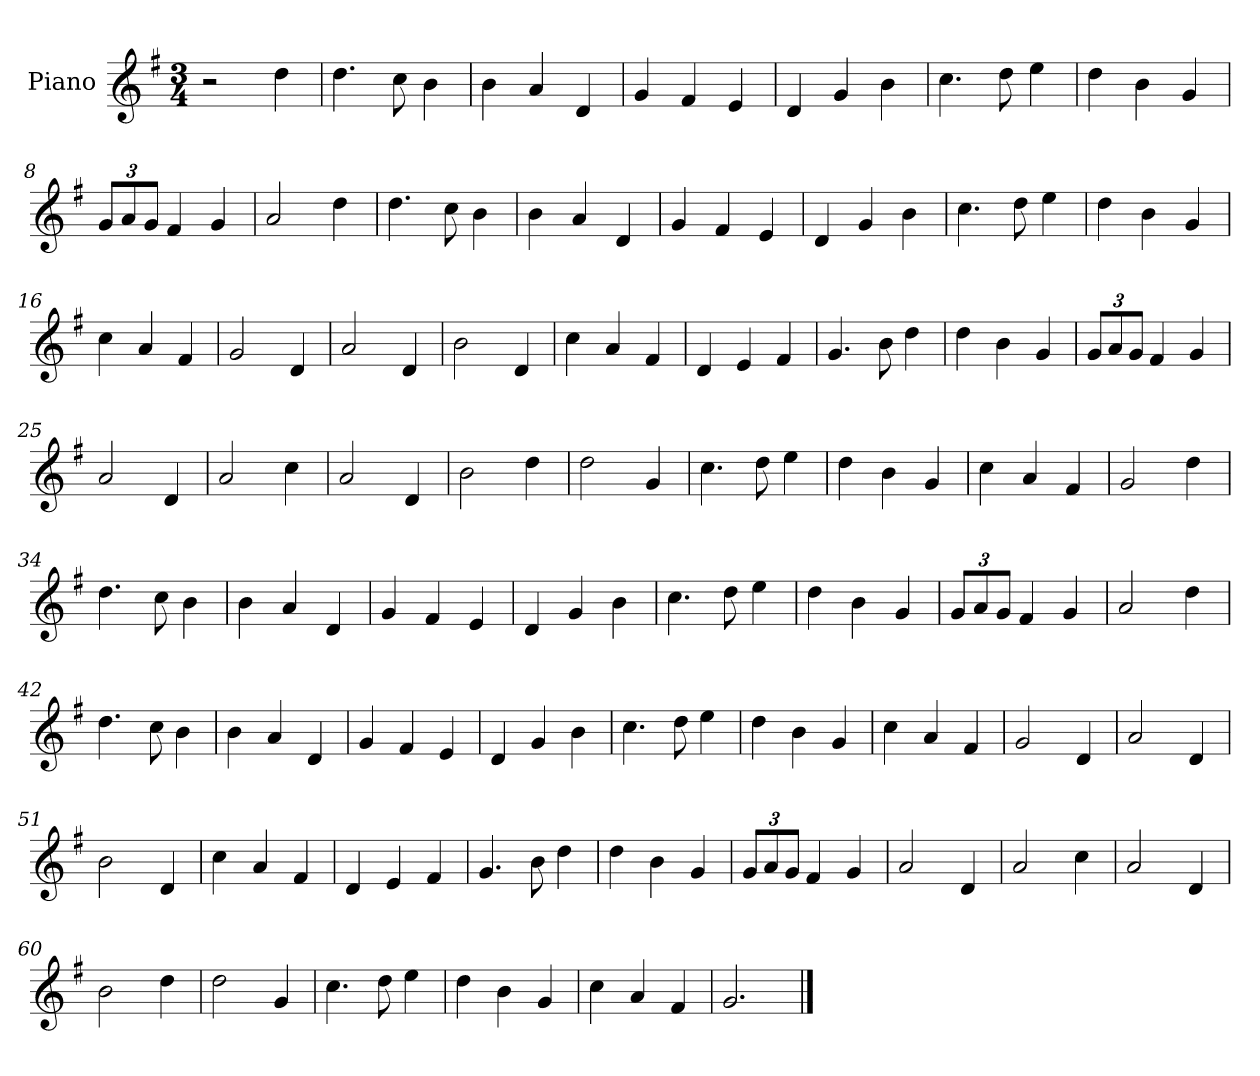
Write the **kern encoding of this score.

**kern
*part1
*staff1
*I"Piano
*I'Pno
*clefG2
*k[f#]
*M3/4
=1
2r
4dd\
=2
4.dd\
8cc\
4b\
=3
4b\
4a/
4d/
=4
4g/
4f#/
4e/
=5
4d/
4g/
4b\
=6
4.cc\
8dd\
4ee\
=7
4dd\
4b\
4g/
=8
*Xbrackettup
12g/L
12a/
12g/J
4f#/
4g/
=9
2a/
4dd\
=10
4.dd\
8cc\
4b\
=11
4b\
4a/
4d/
=12
4g/
4f#/
4e/
=13
4d/
4g/
4b\
=14
4.cc\
8dd\
4ee\
=15
4dd\
4b\
4g/
=16
4cc\
4a/
4f#/
=17
2g/
4d/
=18
2a/
4d/
=19
2b\
4d/
=20
4cc\
4a/
4f#/
=21
4d/
4e/
4f#/
=22
4.g/
8b\
4dd\
=23
4dd\
4b\
4g/
=24
12g/L
12a/
12g/J
4f#/
4g/
=25
2a/
4d/
=26
2a/
4cc\
=27
2a/
4d/
=28
2b\
4dd\
=29
2dd\
4g/
=30
4.cc\
8dd\
4ee\
=31
4dd\
4b\
4g/
=32
4cc\
4a/
4f#/
=33
2g/
4dd\
=34
4.dd\
8cc\
4b\
=35
4b\
4a/
4d/
=36
4g/
4f#/
4e/
=37
4d/
4g/
4b\
=38
4.cc\
8dd\
4ee\
=39
4dd\
4b\
4g/
=40
12g/L
12a/
12g/J
4f#/
4g/
=41
2a/
4dd\
=42
4.dd\
8cc\
4b\
=43
4b\
4a/
4d/
=44
4g/
4f#/
4e/
=45
4d/
4g/
4b\
=46
4.cc\
8dd\
4ee\
=47
4dd\
4b\
4g/
=48
4cc\
4a/
4f#/
=49
2g/
4d/
=50
2a/
4d/
=51
2b\
4d/
=52
4cc\
4a/
4f#/
=53
4d/
4e/
4f#/
=54
4.g/
8b\
4dd\
=55
4dd\
4b\
4g/
=56
12g/L
12a/
12g/J
4f#/
4g/
=57
2a/
4d/
=58
2a/
4cc\
=59
2a/
4d/
=60
2b\
4dd\
=61
2dd\
4g/
=62
4.cc\
8dd\
4ee\
=63
4dd\
4b\
4g/
=64
4cc\
4a/
4f#/
=65
2.g/
==
*-
